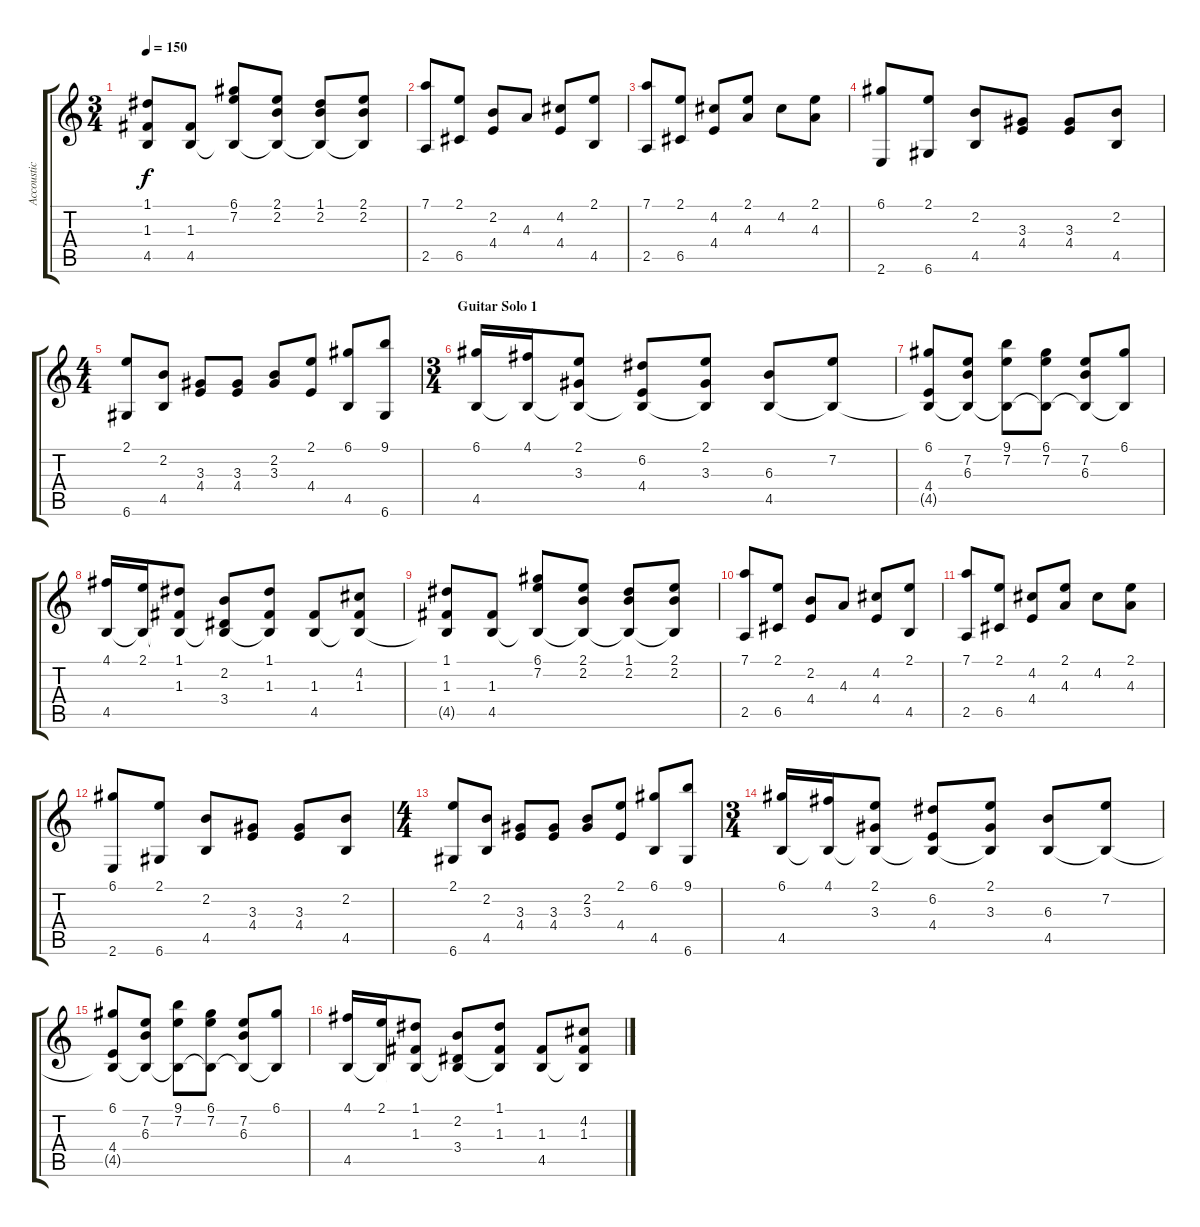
\track ("Accoustic Guitar" "Accoustic ") {instrument acousticguitarnylon}
\staff {score tabs}
\tuning (D4 A3 F3 C3 G2 D2) {hide}
\ts (3 4)
\tempo 150
\clef g2
\ks c
(1.1 1.3 4.5{t}).8{dy f} (1.3 4.5).8 (6.1 7.2 4.5{t}).8 (2.1 2.2 4.5{t}).8 (1.1 2.2 4.5{t}).8 (2.1 2.2 4.5{t}).8 |
(7.1 2.5).8 (2.1 6.5).8 (2.2 4.4).8 4.3.8 (4.2 4.4).8 (2.1 4.5).8 |
(7.1 2.5).8 (2.1 6.5).8 (4.2 4.4).8 (2.1 4.3).8 4.2.8 (2.1 4.3).8 |
(6.1 2.6).8 (2.1 6.6).8 (2.2 4.5).8 (3.3 4.4).8 (3.3 4.4).8 (2.2 4.5).8 |
\ts (4 4)
(2.1 6.6).8 (2.2 4.5).8 (3.3 4.4).8 (3.3 4.4).8 (2.2 3.3).8 (2.1 4.4).8 (6.1 4.5).8 (9.1 6.6).8 |
\ts (3 4)
\section ("" "Guitar Solo 1")
(6.1 4.5).16 (4.1 4.5{t}).16 (2.1 3.3 4.5{t}).8 (6.2 4.4 4.5{t}).8 (2.1 3.3 4.5{t}).8 (6.3 4.5).8 (7.2 4.5{t}).8 |
(6.1 4.4 4.5{t}).8 (7.2 6.3 4.5{t}).8 (9.1 7.2 4.5{t}).8 (6.1 7.2 4.5{t}).8 (7.2 6.3 4.5{t}).8 (6.1 4.5{t}).8 |
(4.1 4.5).16 (2.1 4.5{t}).16 (1.1 1.3 4.5{t}).8 (2.2 3.4 4.5{t}).8 (1.1 1.3 4.5{t}).8 (1.3 4.5).8 (4.2 1.3 4.5{t}).8 |
(1.1 1.3 4.5{t}).8 (1.3 4.5).8 (6.1 7.2 4.5{t}).8 (2.1 2.2 4.5{t}).8 (1.1 2.2 4.5{t}).8 (2.1 2.2 4.5{t}).8 |
(7.1 2.5).8 (2.1 6.5).8 (2.2 4.4).8 4.3.8 (4.2 4.4).8 (2.1 4.5).8 |
(7.1 2.5).8 (2.1 6.5).8 (4.2 4.4).8 (2.1 4.3).8 4.2.8 (2.1 4.3).8 |
(6.1 2.6).8 (2.1 6.6).8 (2.2 4.5).8 (3.3 4.4).8 (3.3 4.4).8 (2.2 4.5).8 |
\ts (4 4)
(2.1 6.6).8 (2.2 4.5).8 (3.3 4.4).8 (3.3 4.4).8 (2.2 3.3).8 (2.1 4.4).8 (6.1 4.5).8 (9.1 6.6).8 |
\ts (3 4)
(6.1 4.5).16 (4.1 4.5{t}).16 (2.1 3.3 4.5{t}).8 (6.2 4.4 4.5{t}).8 (2.1 3.3 4.5{t}).8 (6.3 4.5).8 (7.2 4.5{t}).8 |
(6.1 4.4 4.5{t}).8 (7.2 6.3 4.5{t}).8 (9.1 7.2 4.5{t}).8 (6.1 7.2 4.5{t}).8 (7.2 6.3 4.5{t}).8 (6.1 4.5{t}).8 |
(4.1 4.5).16 (2.1 4.5{t}).16 (1.1 1.3 4.5{t}).8 (2.2 3.4 4.5{t}).8 (1.1 1.3 4.5{t}).8 (1.3 4.5).8 (4.2 1.3 4.5{t}).8
